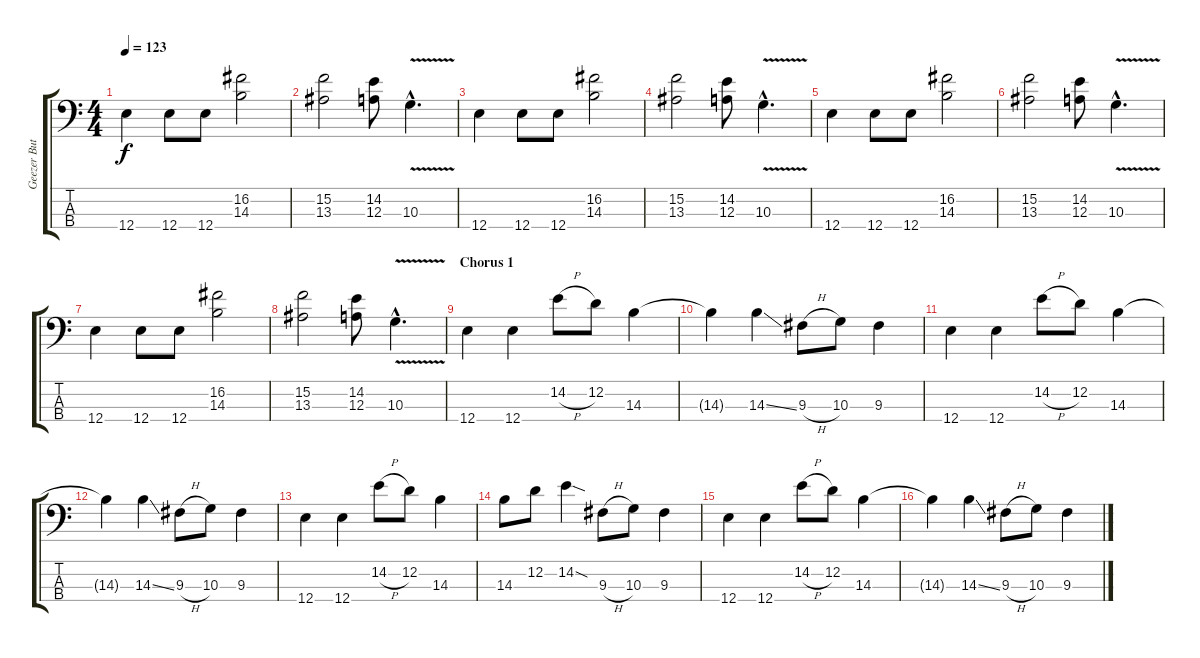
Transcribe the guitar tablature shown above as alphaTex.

\track ("Geezer Butler" "Geezer But") {instrument electricbassfinger}
\staff {score tabs}
\tuning (G2 D2 A1 E1) {hide}
\ts (4 4)
\tempo 123
\clef f4
\ks c
12.4.4{dy f} 12.4.8 12.4.8 (16.2 14.3).2 |
(15.2 13.3).2 (14.2 12.3).8 10.3{v hac}.4{d} |
12.4.4 12.4.8 12.4.8 (16.2 14.3).2 |
(15.2 13.3).2 (14.2 12.3).8 10.3{v hac}.4{d} |
12.4.4 12.4.8 12.4.8 (16.2 14.3).2 |
(15.2 13.3).2 (14.2 12.3).8 10.3{v hac}.4{d} |
12.4.4 12.4.8 12.4.8 (16.2 14.3).2 |
(15.2 13.3).2 (14.2 12.3).8 10.3{v hac}.4{d} |
\section ("" "Chorus 1")
12.4.4 12.4.4 14.2{h}.8 12.2.8 14.3.4 |
14.3{t}.4 14.3{ss}.4 9.3{h}.8 10.3.8 9.3.4 |
12.4.4 12.4.4 14.2{h}.8 12.2.8 14.3.4 |
14.3{t}.4 14.3{ss}.4 9.3{h}.8 10.3.8 9.3.4 |
12.4.4 12.4.4 14.2{h}.8 12.2.8 14.3.4 |
14.3.8 12.2.8 14.2{sod}.4 9.3{h}.8 10.3.8 9.3.4 |
12.4.4 12.4.4 14.2{h}.8 12.2.8 14.3.4 |
14.3{t}.4 14.3{ss}.4 9.3{h}.8 10.3.8 9.3.4
